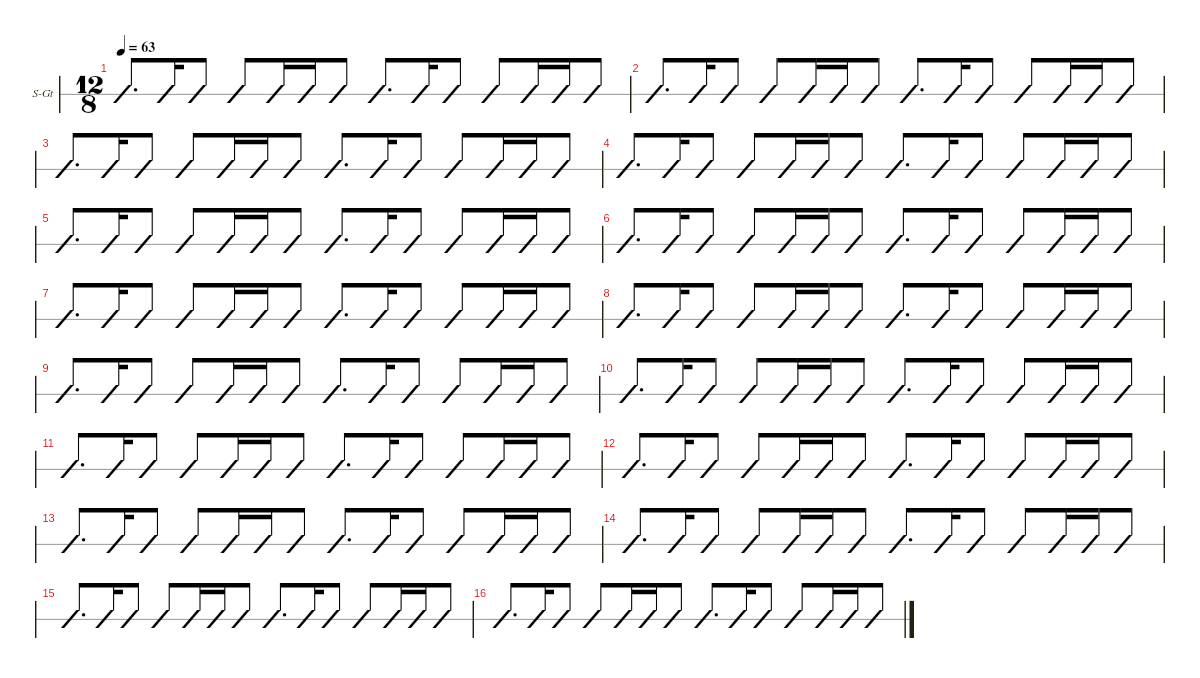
\defaultSystemsLayout 4
\hideDynamics
\bracketExtendMode groupsimilarinstruments
\firstSystemTrackNameOrientation horizontal
\otherSystemsTrackNameOrientation horizontal
\track ("Guitare Acoustique" "S-Gt") {multiBarRest instrument acousticguitarsteel}
\staff {slash}
\tuning (E4 B3 G3 D3 A2 E2)
\ts (12 8)
\tempo 63
\clef g2
\ks d
(0.4 2.3 3.2 2.1).8{d sd dy mf} (0.4 2.3 3.2 2.1).16{su} (0.4 2.3 3.2 2.1).8{sd} (0.4 2.3 3.2 2.1).8{sd} (0.4 2.3 3.2 2.1).16{sd} (0.4 2.3 3.2 2.1).16{su} (0.4 2.3 3.2 2.1).8{sd} (2.6 0.4 2.3 3.2).8{d sd} (2.6 0.4 2.3 3.2).16{su} (2.6 0.4 2.3 3.2).8{sd} (2.6 0.4 2.3 3.2).8{sd} (2.6 0.4 2.3 3.2).16{sd} (2.6 0.4 2.3 3.2).16{su} (2.6 0.4 2.3 3.2).8{sd} |
(0.4 0.3 3.2 3.1 2.5 3.6).8{d sd} (0.4 0.3 3.2 3.1 3.6 2.5).16{su} (0.4 0.3 3.2 3.1 3.6 2.5).8{sd} (0.4 0.3 3.2 3.1 3.6 2.5).8{sd} (0.4 0.3 3.2 3.1 3.6 2.5).16{sd} (0.4 0.3 3.2 3.1 3.6 2.5).16{su} (0.4 0.3 3.2 3.1 3.6 2.5).8{sd} (0.4 2.3 3.2 2.1).8{d sd} (0.4 2.3 3.2 2.1).16{su} (0.4 2.3 3.2 2.1).8{sd} (0.4 2.3 3.2 2.1).8{sd} (0.4 2.3 3.2 2.1).16{sd} (0.4 2.3 3.2 2.1).16{su} (2.3 3.2 2.1 4.5).8{sd} |
(4.4 4.3 3.2 2.1 2.5).8{d sd} (4.4 4.3 3.2 2.1 2.5).16{su} (4.4 4.3 3.2 2.1 2.5).8{sd} (4.4 4.3 3.2 2.1 2.5).8{sd} (4.4 4.3 3.2 2.1 2.5).16{sd} (4.4 4.3 3.2 2.1 2.5).16{su} (4.4 4.3 3.2 2.1 2.5).8{sd} (4.4 4.3 3.2 2.1 0.5).8{d sd} (4.4 4.3 3.2 2.1 0.5).16{su} (4.4 4.3 3.2 2.1 0.5).8{sd} (4.4 4.3 3.2 2.1 0.5).8{sd} (4.4 4.3 3.2 2.1 0.5).16{sd} (4.4 4.3 3.2 2.1 0.5).16{su} (4.4 4.3 3.2 2.1 0.5).8{sd} |
(2.4 4.3 5.2 4.6).8{d sd} (2.4 4.3 5.2 4.6).16{su} (2.4 4.3 5.2 4.6).8{sd} (2.4 4.3 5.2 4.6).8{sd} (2.4 4.3 5.2 4.6).16{sd} (2.4 4.3 5.2 4.6).16{su} (2.4 4.3 5.2 4.6).8{sd} (2.4 2.3 2.2 0.1 0.5).8{d sd} (2.4 2.3 2.2 0.1 0.5).16{su} (2.4 2.3 2.2 0.1 0.5).8{sd} (2.4 2.3 2.2 0.1 0.5).8{sd} (2.4 2.3 2.2 0.1 0.5).16{sd} (2.4 2.3 2.2 0.1 0.5).16{su} (2.4 2.3 2.2 0.1 0.5).8{sd} |
(0.4 2.3 3.2 2.1).8{d sd} (0.4 2.3 3.2 2.1).16{su} (0.4 2.3 3.2 2.1).8{sd} (0.4 2.3 3.2 2.1).8{sd} (0.4 2.3 3.2 2.1).16{sd} (0.4 2.3 3.2 2.1).16{su} (0.4 2.3 3.2 2.1).8{sd} (2.6 0.4 2.3 3.2).8{d sd} (2.6 0.4 2.3 3.2).16{su} (2.6 0.4 2.3 3.2).8{sd} (2.6 0.4 2.3 3.2).8{sd} (2.6 0.4 2.3 3.2).16{sd} (2.6 0.4 2.3 3.2).16{su} (2.6 0.4 2.3 3.2).8{sd} |
(0.4 0.3 3.2 3.1 2.5 3.6).8{d sd} (0.4 0.3 3.2 3.1 3.6 2.5).16{su} (0.4 0.3 3.2 3.1 3.6 2.5).8{sd} (0.4 0.3 3.2 3.1 3.6 2.5).8{sd} (0.4 0.3 3.2 3.1 3.6 2.5).16{sd} (0.4 0.3 3.2 3.1 3.6 2.5).16{su} (0.4 0.3 3.2 3.1 3.6 2.5).8{sd} (0.4 2.3 3.2 2.1).8{d sd} (0.4 2.3 3.2 2.1).16{su} (0.4 2.3 3.2 2.1).8{sd} (0.4 2.3 3.2 2.1).8{sd} (0.4 2.3 3.2 2.1).16{sd} (0.4 2.3 3.2 2.1).16{su} (2.3 3.2 2.1 4.5).8{sd} |
(4.4 4.3 3.2 2.1 2.5).8{d sd} (4.4 4.3 3.2 2.1 2.5).16{su} (4.4 4.3 3.2 2.1 2.5).8{sd} (4.4 4.3 3.2 2.1 2.5).8{sd} (4.4 4.3 3.2 2.1 2.5).16{sd} (4.4 4.3 3.2 2.1 2.5).16{su} (4.4 4.3 3.2 2.1 2.5).8{sd} (4.4 4.3 3.2 2.1 0.5).8{d sd} (4.4 4.3 3.2 2.1 0.5).16{su} (4.4 4.3 3.2 2.1 0.5).8{sd} (4.4 4.3 3.2 2.1 0.5).8{sd} (4.4 4.3 3.2 2.1 0.5).16{sd} (4.4 4.3 3.2 2.1 0.5).16{su} (4.4 4.3 3.2 2.1 0.5).8{sd} |
(2.4 4.3 5.2 4.6).8{d sd} (2.4 4.3 5.2 4.6).16{su} (2.4 4.3 5.2 4.6).8{sd} (2.4 4.3 5.2 4.6).8{sd} (2.4 4.3 5.2 4.6).16{sd} (2.4 4.3 5.2 4.6).16{su} (2.4 4.3 5.2 4.6).8{sd} (2.4 2.3 3.2 0.1 0.5).8{d sd} (2.4 2.3 3.2 0.1 0.5).16{su} (2.4 2.3 3.2 0.1 0.5).8{sd} (2.4 2.3 2.2 0.1 0.5).8{sd} (2.4 2.3 2.2 0.1 0.5).16{sd} (2.4 2.3 2.2 0.1 0.5).16{su} (2.4 2.3 2.2 0.1 0.5).8{sd} |
(0.4 0.3 3.2 3.1 2.5 3.6).8{d sd} (0.4 0.3 3.2 3.1 3.6 2.5).16{su} (0.4 0.3 3.2 3.1 3.6 2.5).8{sd} (0.4 0.3 3.2 3.1 3.6 2.5).8{sd} (0.4 0.3 3.2 3.1 3.6 2.5).16{sd} (0.4 0.3 3.2 3.1 3.6 2.5).16{su} (0.4 0.3 3.2 3.1 3.6 2.5).8{sd} (2.4 2.3 2.2 0.1 0.5).8{d sd} (2.4 2.3 2.2 0.1 0.5).16{su} (2.4 2.3 2.2 0.1 0.5).8{sd} (2.4 2.3 2.2 0.1 0.5).8{sd} (2.4 2.3 2.2 0.1 0.5).16{sd} (2.4 2.3 2.2 0.1 0.5).16{su} (2.4 2.3 2.2 0.1 0.5).8{sd} |
(0.4 2.3 3.2 2.1).8{d sd} (0.4 2.3 3.2 2.1).16{su} (0.4 2.3 3.2 2.1).8{sd} (2.3 3.2 2.1 4.5).8{sd} (2.3 3.2 2.1 4.5).16{sd} (2.3 3.2 2.1 4.5).16{su} (2.3 3.2 2.1 4.5).8{sd} (4.4 4.3 3.2 2.1 2.5).8{d sd} (4.4 4.3 3.2 2.1 2.5).16{su} (4.4 4.3 3.2 2.1 2.5).8{sd} (4.4 4.3 3.2 2.1 2.5).8{sd} (4.4 4.3 3.2 2.1 2.5).16{sd} (4.4 4.3 3.2 2.1 2.5).16{su} (4.4 4.3 3.2 2.1 2.5).8{sd} |
(0.4 0.3 3.2 3.1 2.5 3.6).8{d sd} (0.4 0.3 3.2 3.1 3.6 2.5).16{su} (0.4 0.3 3.2 3.1 3.6 2.5).8{sd} (0.4 0.3 3.2 3.1 3.6 2.5).8{sd} (0.4 0.3 3.2 3.1 3.6 2.5).16{sd} (0.4 0.3 3.2 3.1 3.6 2.5).16{su} (0.4 0.3 3.2 3.1 3.6 2.5).8{sd} (2.4 2.3 2.2 0.1 0.5).8{d sd} (2.4 2.3 2.2 0.1 0.5).16{su} (2.4 2.3 2.2 0.1 0.5).8{sd} (2.4 2.3 2.2 0.1 0.5).8{sd} (2.4 2.3 2.2 0.1 0.5).16{sd} (2.4 2.3 2.2 0.1 0.5).16{su} (2.4 2.3 2.2 0.1 0.5).8{sd} |
(0.4 2.3 3.2 2.1).8{d sd} (0.4 2.3 3.2 2.1).16{su} (0.4 2.3 3.2 2.1).8{sd} (0.4 2.3 3.2 2.1).8{sd} (0.4 2.3 3.2 2.1).16{sd} (0.4 2.3 3.2 2.1).16{su} (0.4 2.3 3.2 2.1).8{sd} (0.4 6.3 5.2 5.1).8{d sd} (0.4 6.3 5.2 5.1).16{su} (0.4 6.3 5.2 5.1).8{sd} (0.4 6.3 5.2 5.1).8{sd} (0.4 6.3 5.2 5.1).16{sd} (0.4 6.3 5.2 5.1).16{su} (0.4 6.3 5.2 5.1).8{sd} |
(0.4 0.3 3.2 3.1).8{d sd} (0.4 0.3 3.2 3.1).16{su} (0.4 0.3 3.2 3.1).8{sd} (0.4 0.3 3.2 3.1).8{sd} (0.4 0.3 3.2 3.1).16{sd} (0.4 0.3 3.2 3.1).16{su} (0.4 0.3 3.2 3.1).8{sd} (2.4 0.3 0.2 0.1 2.5 0.6).8{d sd} (2.4 0.3 0.2 0.1 0.6 2.5).16{su} (2.4 0.3 0.2 0.1 0.6 2.5).8{sd} (2.4 0.3 0.2 0.1 0.6 2.5).8{sd} (2.4 0.3 0.2 0.1 0.6 2.5).16{sd} (2.4 0.3 0.2 0.1 0.6 2.5).16{su} (2.4 0.3 0.2 0.1 0.6 2.5).8{sd} |
(0.4 2.3 3.2 2.1).8{d sd} (0.4 2.3 3.2 2.1).16{su} (0.4 2.3 3.2 2.1).8{sd} (0.4 2.3 3.2 2.1).8{sd} (0.4 2.3 3.2 2.1).16{sd} (0.4 2.3 3.2 2.1).16{su} (0.4 2.3 3.2 2.1).8{sd} (0.4 6.3 5.2 5.1).8{d sd} (0.4 6.3 5.2 5.1).16{su} (0.4 6.3 5.2 5.1).8{sd} (0.4 6.3 5.2 5.1).8{sd} (0.4 6.3 5.2 5.1).16{sd} (0.4 6.3 5.2 5.1).16{su} (0.4 6.3 5.2 5.1).8{sd} |
(0.4 0.3 3.2 3.1 2.5 3.6).8{d sd} (0.4 0.3 3.2 3.1 3.6 2.5).16{su} (0.4 0.3 3.2 3.1 3.6 2.5).8{sd} (0.4 0.3 3.2 3.1 3.6 2.5).8{sd} (0.4 0.3 3.2 3.1 3.6 2.5).16{sd} (0.4 0.3 3.2 3.1 3.6 2.5).16{su} (0.4 0.3 3.2 3.1 3.6 2.5).8{sd} (2.4 2.3 3.2 0.1 0.5).8{d sd} (2.4 2.3 3.2 0.1 0.5).16{su} (2.4 2.3 3.2 0.1 0.5).8{sd} (2.4 2.3 2.2 0.1 0.5).8{sd} (2.4 2.3 2.2 0.1 0.5).16{sd} (2.4 2.3 2.2 0.1 0.5).16{su} (2.4 2.3 2.2 0.1 0.5).8{sd} |
(0.4 2.3 3.2 2.1).8{d sd} (0.4 2.3 3.2 2.1).16{su} (0.4 2.3 3.2 2.1).8{sd} (0.4 2.3 3.2 2.1).8{sd} (0.4 2.3 3.2 2.1).16{sd} (0.4 2.3 3.2 2.1).16{su} (0.4 2.3 3.2 2.1).8{sd} (0.4 6.3 5.2 5.1).8{d sd} (0.4 6.3 5.2 5.1).16{su} (0.4 6.3 5.2 5.1).8{sd} (0.4 6.3 5.2 5.1).8{sd} (0.4 6.3 5.2 5.1).16{sd} (0.4 6.3 5.2 5.1).16{su} (0.4 6.3 5.2 5.1).8{sd}
